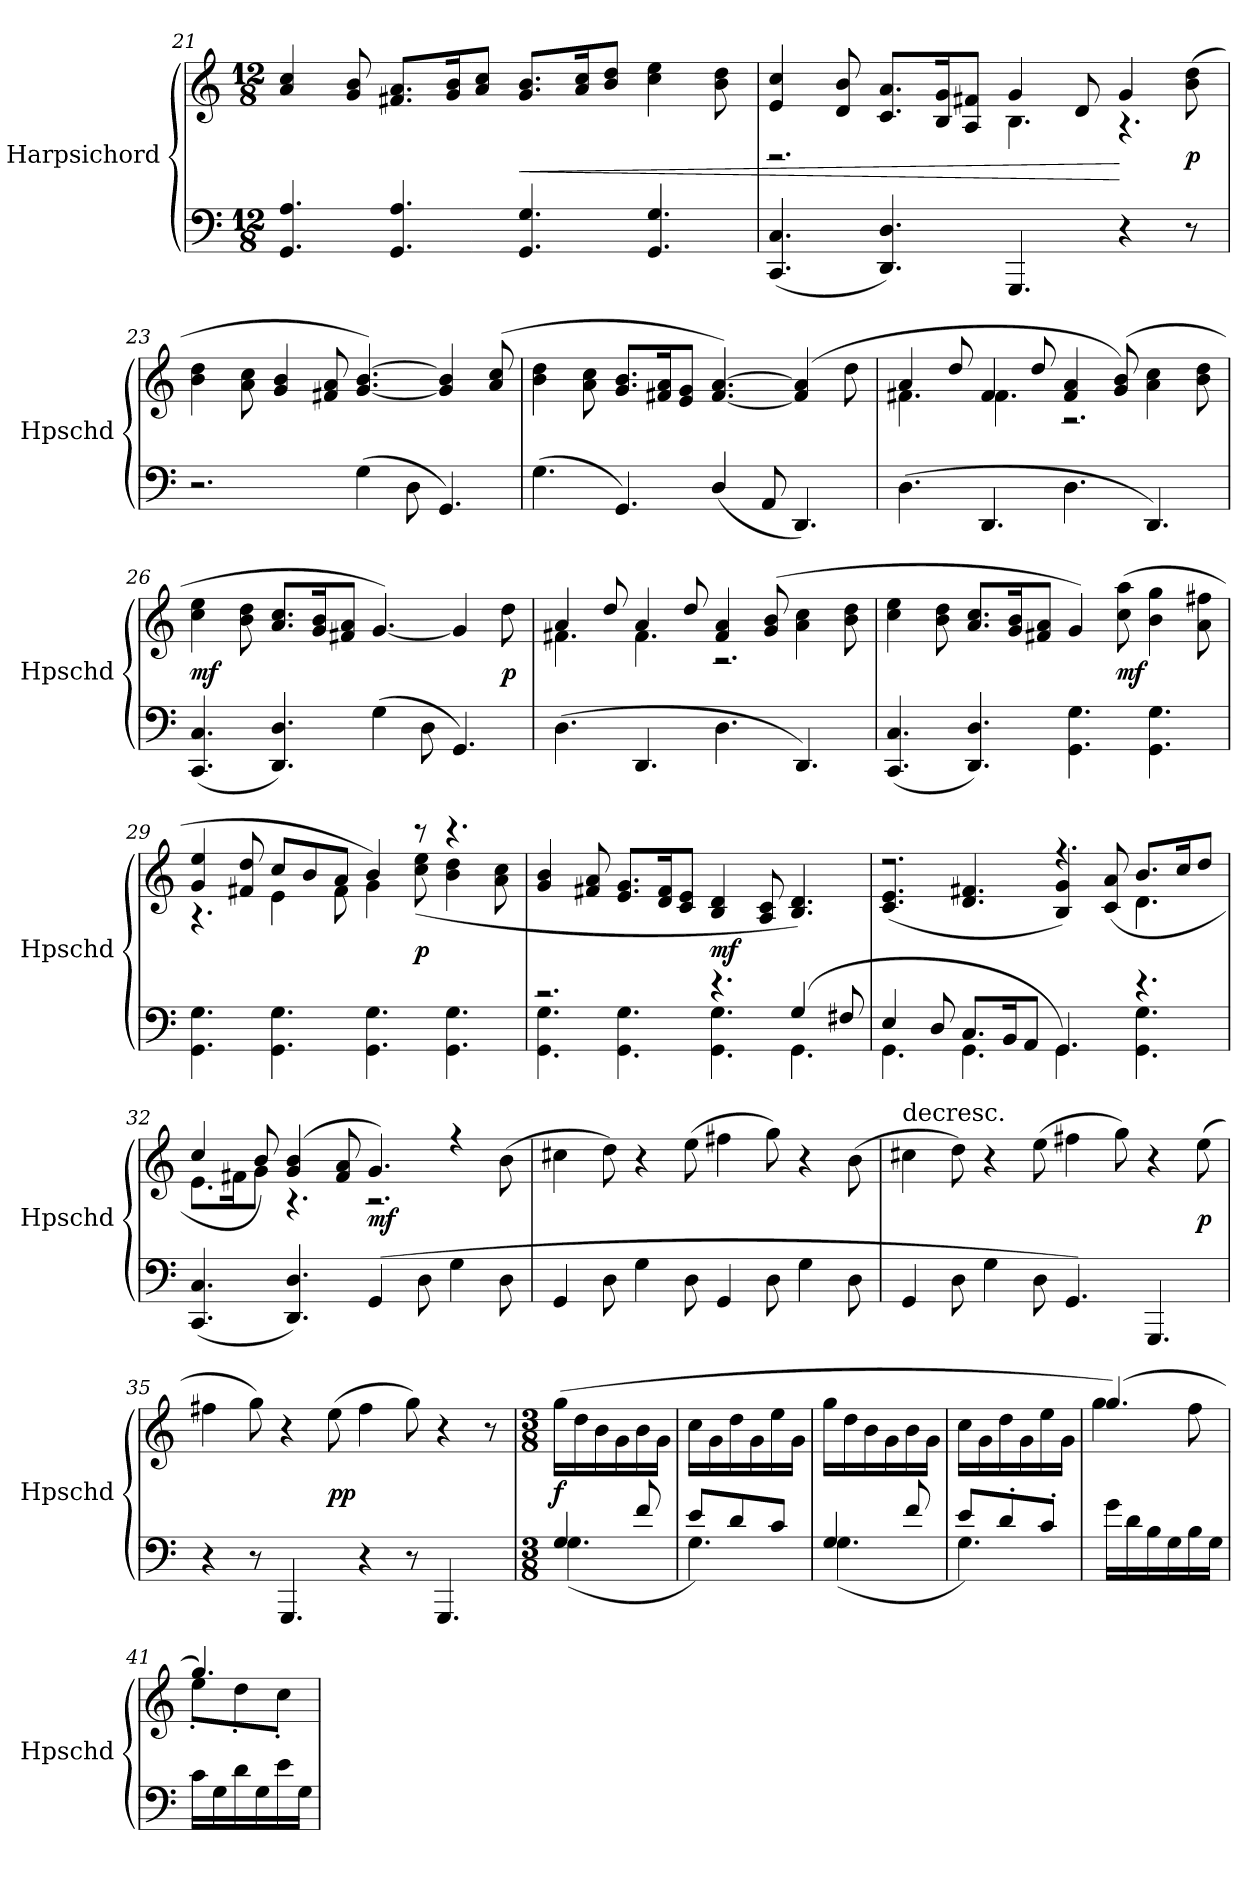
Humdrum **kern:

**kern	**kern	**dynam
*part1	*part1	*part1
*staff2	*staff1	*staff1/2
*I"Harpsichord	*	*
*I'Hpschd	*	*
*clefF4	*clefG2	*
*k[]	*k[]	*
*M12/8	*M12/8	*
=21	=21	=21
4.GG/ 4.A/	4a/ 4cc/	.
.	8g/ 8b/	.
4.GG/ 4.A/	8.f#X/ 8.a/L	.
.	16g/ 16b/K	.
.	8a/ 8cc/J	.
!	!	!LO:HP:b
4.GG/ 4.G/	8.g/ 8.b/L	<
.	16a/ 16cc/K	.
.	8b/ 8dd/J	.
4.GG/ 4.G/	4cc\ 4ee\	.
.	8b\ 8dd\	.
=22	=22	=22
*	*^	*
(4.CC/ 4.C/	4e/ 4cc/	2.r	.
.	8d/ 8b/	.	.
4.DD/ 4.D/)	8.c/ 8.a/L	.	.
.	16B/ 16g/K	.	.
.	8A/ 8f#X/J	.	.
4.GGG/	4g/	4.B\	.
.	8d/	.	.
4r	4g/	4.r	[
8r	(8b\ 8dd\	.	p
*	*v	*v	*
=23	=23	=23
2.r	4b\ 4dd\	.
.	8a\ 8cc\	.
.	4g/ 4b/	.
.	8f#X/ 8a/	.
(4G\	[4.g/ [4.b/)	.
8D\	.	.
4.GG/)	4g]/ 4b]/	.
.	(8a/ 8cc/	.
=24	=24	=24
(4.G\	4b\ 4dd\	.
.	8a\ 8cc\	.
4.GG/)	8.g/ 8.b/L	.
.	16f#X/ 16a/K	.
.	8e/ 8g/J	.
(4D/	[4.f#/ [4.a/)	.
8AA/	.	.
4.DD/)	(4f#]/ 4a]/	.
.	8dd\	.
=25	=25	=25
*	*^	*
(4.D\	4a/	4.f#X\	.
.	8dd/	.	.
4.DD/	4f#/	4.f#\	.
.	8dd/	.	.
4.D\	4f#/ 4a/	2.r	.
.	(8g/ 8b/)	.	.
4.DD/)	4a\ 4cc\	.	.
.	8b\ 8dd\	.	.
*	*v	*v	*
=26	=26	=26
(4.CC/ 4.C/	4cc\ 4ee\	mf
.	8b\ 8dd\	.
4.DD/ 4.D/)	8.a/ 8.cc/L	.
.	16g/ 16b/K	.
.	8f#X/ 8a/J	.
(4G\	[4.g/)	.
8D\	.	.
4.GG/)	4g/]	.
.	8dd\	p
=27	=27	=27
*	*^	*
(4.D\	4a/	4.f#X\	.
.	8dd/	.	.
4.DD/	4a/	4.f#\	.
.	8dd/	.	.
4.D\	4f#/ 4a/	2.r	.
.	(8g/ 8b/	.	.
4.DD/)	4a\ 4cc\	.	.
.	8b\ 8dd\	.	.
*	*v	*v	*
=28	=28	=28
(4.CC/ 4.C/	4cc\ 4ee\	.
.	8b\ 8dd\	.
4.DD/ 4.D/)	8.a/ 8.cc/L	.
.	16g/ 16b/K	.
.	8f#X/ 8a/J	.
4.GG\ 4.G\	4g/)	.
.	(8cc\ 8aa\	mf
4.GG\ 4.G\	4b\ 4gg\	.
.	8a\ 8ff#X\	.
=29	=29	=29
*	*^	*
4.GG\ 4.G\	4g/ 4ee/	4.r	.
.	8f#X/ 8dd/	.	.
4.GG\ 4.G\	8cc/L	4e\	.
.	8b/	.	.
.	8a/J	8f#\	.
4.GG\ 4.G\	4b/)	4g\	.
.	8r	(8cc\ 8ee\	p
4.GG\ 4.G\	4.r	4b\ 4dd\	.
.	.	8a\ 8cc\	.
=30	=30	=30	=30
*^	*	*	*
!	!	!LO:TX:t=cresc.	!	!
*	*	*v	*v	*
2.r	4.GG\ 4.G\	4g/ 4b/	.
.	.	8f#X/ 8a/	.
.	4.GG\ 4.G\	8.e/ 8.g/L	.
.	.	16d/ 16f#/K	.
.	.	8c/ 8e/J	.
4.r	4.GG\ 4.G\	4B/ 4d/	mf
.	.	8A/ 8c/	.
(4G/	4.GG\	4.B/ 4.d/)	.
8F#X/	.	.	.
=31	=31	=31	=31
*	*	*^	*
4E/	4.GG\	2.r	(4.c/ 4.e/	.
8D/	.	.	.	.
8.C/L	4.GG\	.	4.d/ 4.f#X/	.
16BB/K	.	.	.	.
8AA/J	.	.	.	.
4.GG/	4.GG\)	4.r	4B/ 4g/)	.
.	.	.	(8c/ 8a/	.
4.r	4.GG\ 4.G\	4.d\	8.b/L	.
.	.	.	16cc/K	.
.	.	.	8dd/J	.
*v	*v	*	*	*
=32	=32	=32	=32
(4.CC/ 4.C/	4cc/	8.e\L	.
.	.	16f#X\K	.
.	8b/)	8g\J	.
4.DD/ 4.D/)	(4g/ 4b/	4.r	.
.	8f#/ 8a/	.	.
(4GG/	4.g/)	2.r	mf
8D\	.	.	.
4G\	4r	.	.
8D\	(8b\	.	.
*	*v	*v	*
=33	=33	=33
4GG/	4cc#X\	.
8D\	8dd\)	.
4G\	4r	.
8D\	(8ee\	.
4GG/	4ff#X\	.
8D\	8gg\)	.
4G\	4r	.
8D\	(8b\	.
=34	=34	=34
!	!LO:TX:t=decresc.	!
4GG/	4cc#X\	.
8D\	8dd\)	.
4G\	4r	.
8D\	(8ee\	.
4.GG/)	4ff#X\	.
.	8gg\)	.
4.GGG/	4r	.
.	(8ee\	p
=35	=35	=35
4r	4ff#X\	.
8r	8gg\)	.
4.GGG/	4r	.
.	(8ee\	pp
4r	4ff#\	.
8r	8gg\)	.
4.GGG/	4r	.
.	8r	.
=36	=36	=36
*M3/8	*M3/8	*
*	*MM132	*
*^	*	*
4G/	(4.G\	(16gg\LL	f
.	.	16dd\	.
.	.	16b\	.
.	.	16g\	.
8f/	.	16b\	.
.	.	16g\JJ	.
=37	=37	=37	=37
8e/L)	4.G\	16cc\LL	.
.	.	16g\	.
8d/	.	16dd\	.
.	.	16g\	.
8c/J	.	16ee\	.
.	.	16g\JJ	.
=38	=38	=38	=38
4G/	(4.G\	16gg\LL	.
.	.	16dd\	.
.	.	16b\	.
.	.	16g\	.
8f/	.	16b\	.
.	.	16g\JJ	.
=39	=39	=39	=39
8e/L)	4.G\	16cc\LL	.
.	.	16g\	.
8d'/	.	16dd\	.
.	.	16g\	.
8c'/J	.	16ee\	.
.	.	16g\JJ	.
*v	*v	*	*
=40	=40	=40
*	*^	*
16g\LL	(4.gg/)	4gg\	.
16d\	.	.	.
16B\	.	.	.
16G\	.	.	.
16B\	.	8ff\	.
16G\JJ	.	.	.
=41	=41	=41	=41
16c\LL	4.gg/	8ee'\L)	.
16G\	.	.	.
16d\	.	8dd'\	.
16G\	.	.	.
16e\	.	8cc'\J	.
16G\JJ	.	.	.
*	*v	*v	*
=	=	=
*-	*-	*-
